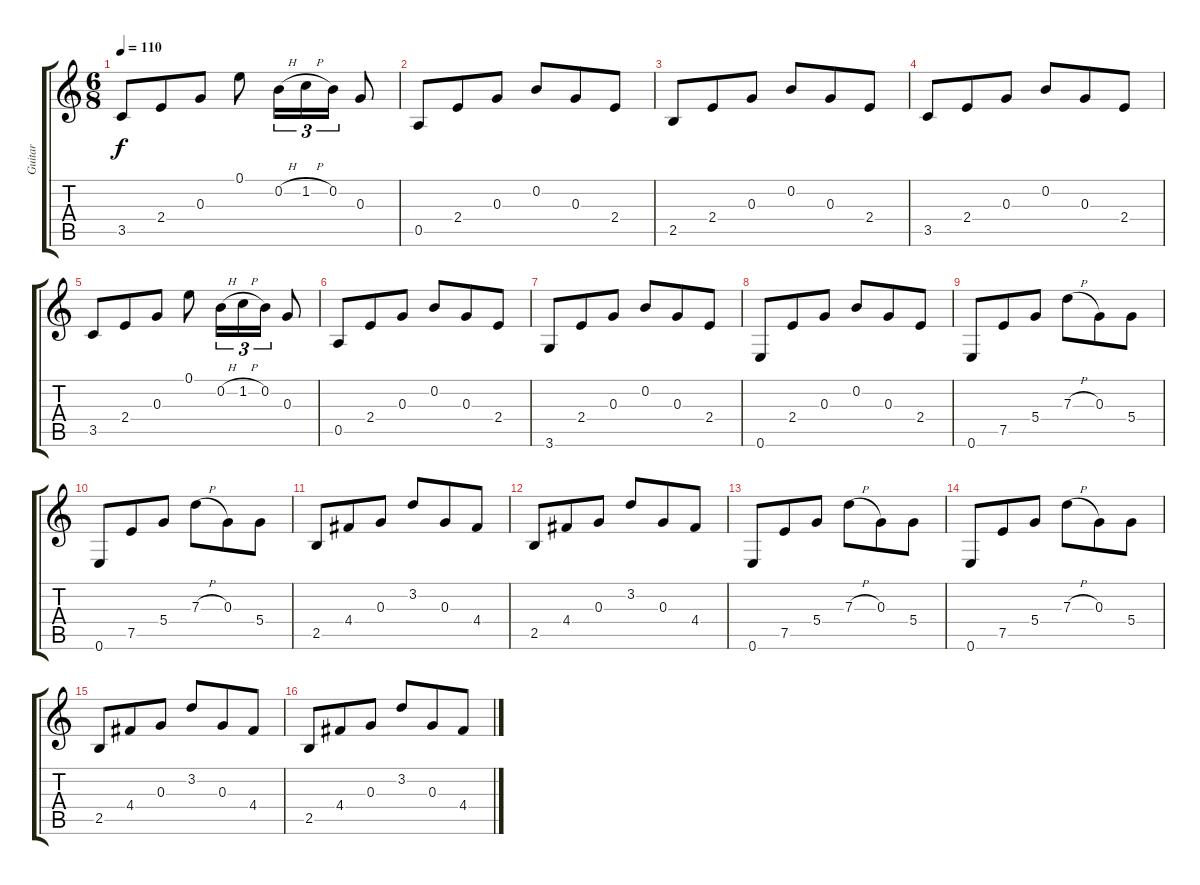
\track ("Guitar" "Guitar") {instrument acousticguitarnylon}
\staff {score tabs}
\tuning (E4 B3 G3 D3 A2 E2) {hide}
\ts (6 8)
\tempo 110
\clef g2
\ks c
3.5.8{dy f} 2.4.8 0.3.8 0.1.8 0.2{h}.16{tu (3 2)} 1.2{h}.16{tu (3 2)} 0.2.16{tu (3 2)} 0.3.8 |
0.5.8 2.4.8 0.3.8 0.2.8 0.3.8 2.4.8 |
2.5.8 2.4.8 0.3.8 0.2.8 0.3.8 2.4.8 |
3.5.8 2.4.8 0.3.8 0.2.8 0.3.8 2.4.8 |
3.5.8 2.4.8 0.3.8 0.1.8 0.2{h}.16{tu (3 2)} 1.2{h}.16{tu (3 2)} 0.2.16{tu (3 2)} 0.3.8 |
0.5.8 2.4.8 0.3.8 0.2.8 0.3.8 2.4.8 |
3.6.8 2.4.8 0.3.8 0.2.8 0.3.8 2.4.8 |
0.6.8 2.4.8 0.3.8 0.2.8 0.3.8 2.4.8 |
0.6.8 7.5.8 5.4.8 7.3{h}.8 0.3.8 5.4.8 |
0.6.8 7.5.8 5.4.8 7.3{h}.8 0.3.8 5.4.8 |
2.5.8 4.4.8 0.3.8 3.2.8 0.3.8 4.4.8 |
2.5.8 4.4.8 0.3.8 3.2.8 0.3.8 4.4.8 |
0.6.8 7.5.8 5.4.8 7.3{h}.8 0.3.8 5.4.8 |
0.6.8 7.5.8 5.4.8 7.3{h}.8 0.3.8 5.4.8 |
2.5.8 4.4.8 0.3.8 3.2.8 0.3.8 4.4.8 |
2.5.8 4.4.8 0.3.8 3.2.8 0.3.8 4.4.8
